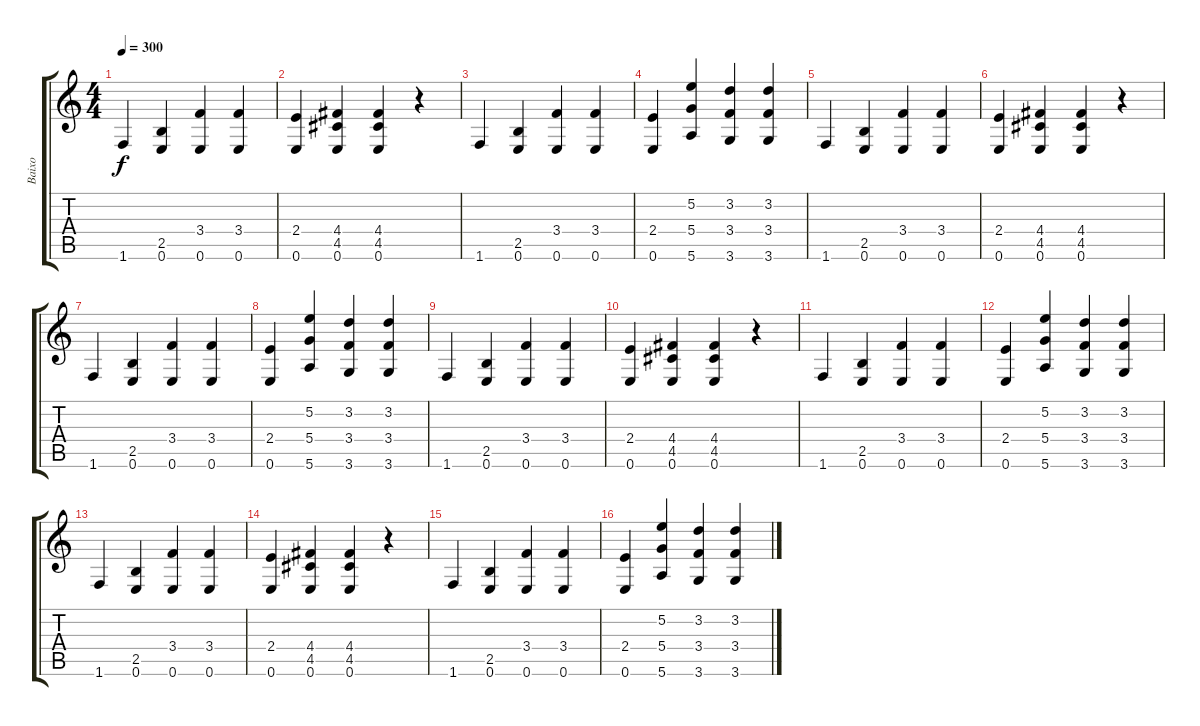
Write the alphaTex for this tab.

\track ("Baixo" "Baixo") {instrument electricbasspick}
\staff {score tabs}
\tuning (E4 B3 G3 D3 A2 E2) {hide}
\ts (4 4)
\tempo 300
\clef g2
\ks c
1.6.4{dy f} (2.5 0.6).4 (3.4 0.6).4 (3.4 0.6).4 |
(2.4 0.6).4 (4.4 4.5 0.6).4 (4.4 4.5 0.6).4 r.4 |
1.6.4 (2.5 0.6).4 (3.4 0.6).4 (3.4 0.6).4 |
(2.4 0.6).4 (5.2 5.4 5.6).4 (3.2 3.4 3.6).4 (3.2 3.4 3.6).4 |
1.6.4 (2.5 0.6).4 (3.4 0.6).4 (3.4 0.6).4 |
(2.4 0.6).4 (4.4 4.5 0.6).4 (4.4 4.5 0.6).4 r.4 |
1.6.4 (2.5 0.6).4 (3.4 0.6).4 (3.4 0.6).4 |
(2.4 0.6).4 (5.2 5.4 5.6).4 (3.2 3.4 3.6).4 (3.2 3.4 3.6).4 |
1.6.4 (2.5 0.6).4 (3.4 0.6).4 (3.4 0.6).4 |
(2.4 0.6).4 (4.4 4.5 0.6).4 (4.4 4.5 0.6).4 r.4 |
1.6.4 (2.5 0.6).4 (3.4 0.6).4 (3.4 0.6).4 |
(2.4 0.6).4 (5.2 5.4 5.6).4 (3.2 3.4 3.6).4 (3.2 3.4 3.6).4 |
1.6.4 (2.5 0.6).4 (3.4 0.6).4 (3.4 0.6).4 |
(2.4 0.6).4 (4.4 4.5 0.6).4 (4.4 4.5 0.6).4 r.4 |
1.6.4 (2.5 0.6).4 (3.4 0.6).4 (3.4 0.6).4 |
(2.4 0.6).4 (5.2 5.4 5.6).4 (3.2 3.4 3.6).4 (3.2 3.4 3.6).4
